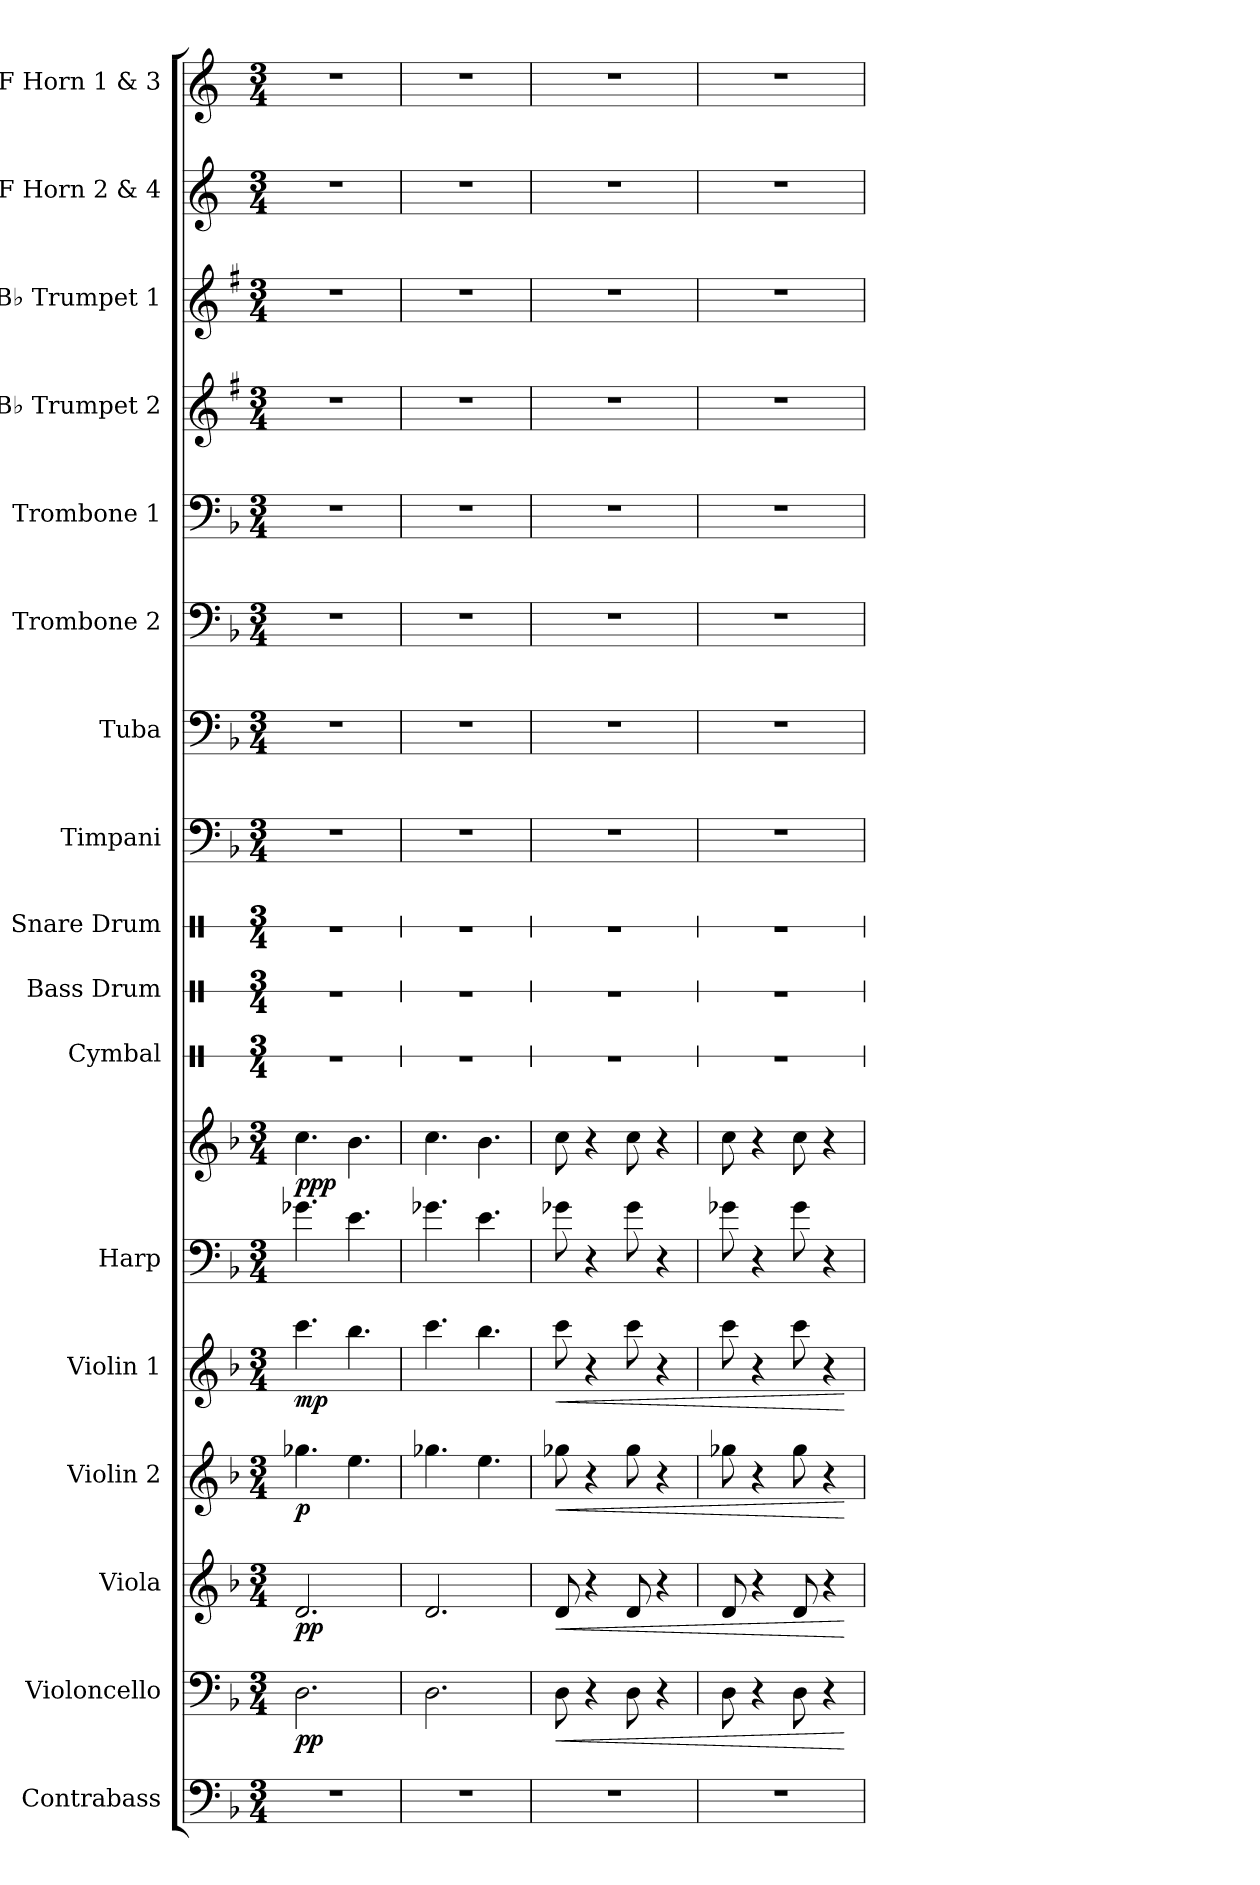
**kern	**kern	**dynam	**kern	**dynam	**kern	**dynam	**kern	**dynam	**kern	**kern	**dynam	**kern	**kern	**kern	**kern	**kern	**kern	**kern	**kern	**kern	**kern	**kern
*part17	*part16	*part16	*part15	*part15	*part14	*part14	*part13	*part13	*part12	*part12	*part12	*part11	*part10	*part9	*part8	*part7	*part6	*part5	*part4	*part3	*part2	*part1
*staff18	*staff17	*staff17	*staff16	*staff16	*staff15	*staff15	*staff14	*staff14	*staff13	*staff12	*staff12/13	*staff11	*staff10	*staff9	*staff8	*staff7	*staff6	*staff5	*staff4	*staff3	*staff2	*staff1
*I"Contrabass	*I"Violoncello	*	*I"Viola	*	*I"Violin 2	*	*I"Violin 1	*	*I"Harp	*	*	*I"Cymbal	*I"Bass Drum	*I"Snare Drum	*I"Timpani	*I"Tuba	*I"Trombone 2	*I"Trombone 1	*I"B♭ Trumpet 2	*I"B♭ Trumpet 1	*I"F Horn 2 &amp; 4	*I"F Horn 1 &amp; 3
*I'Cb.	*I'Vc.	*	*I'Vla.	*	*I'Vln. 2	*	*I'Vln. 1	*	*I'Hrp.	*	*	*I'Cym.	*I'B. Dr.	*I'Sn. Dr.	*I'Timp.	*I'Tba.	*I'Tbn. 2	*I'Tbn. 1	*I'B♭ Tpt. 2	*I'B♭ Tpt. 1	*I'F Hn. 2 4	*I'F Hn. 1 3
*	*	*	*	*	*	*	*	*	*	*	*	*stria1	*stria1	*stria1	*	*	*	*	*	*	*	*
*clefF4	*clefF4	*	*clefG2	*	*clefG2	*	*clefG2	*	*clefF4	*clefG2	*	*clefX	*clefX	*clefX	*clefF4	*clefF4	*clefF4	*clefF4	*clefG2	*clefG2	*clefG2	*clefG2
*ITrd7c12	*	*	*	*	*	*	*	*	*	*	*	*	*	*	*	*	*	*	*ITrd1c2	*ITrd1c2	*ITrd4c7	*ITrd4c7
*k[b-]	*k[b-]	*	*k[b-]	*	*k[b-]	*	*k[b-]	*	*k[b-]	*k[b-]	*	*k[]	*k[]	*k[]	*k[b-]	*k[b-]	*k[b-]	*k[b-]	*k[b-]	*k[b-]	*k[b-]	*k[b-]
*M3/4	*M3/4	*	*M3/4	*	*M3/4	*	*M3/4	*	*M3/4	*M3/4	*	*M3/4	*M3/4	*M3/4	*M3/4	*M3/4	*M3/4	*M3/4	*M3/4	*M3/4	*M3/4	*M3/4
*MM70	*MM70	*	*MM70	*	*MM70	*	*MM70	*	*MM70	*MM70	*	*MM70	*MM70	*MM70	*MM70	*MM70	*MM70	*MM70	*MM70	*MM70	*MM70	*MM70
=1	=1	=1	=1	=1	=1	=1	=1	=1	=1	=1	=1	=1	=1	=1	=1	=1	=1	=1	=1	=1	=1	=1
!	!	!LO:DY:b	!	!LO:DY:b	!	!LO:DY:b	!	!LO:DY:b	!	!	!LO:DY:b	!	!	!	!	!	!	!	!	!	!	!
2.r	2.D\	pp	2.d/	pp	4.gg-X\	p	4.ccc\	mp	4.g-X\	4.cc\	ppp	2.r	2.r	2.r	2.r	2.r	2.r	2.r	2.r	2.r	2.r	2.r
.	.	.	.	.	4.ee\	.	4.bb-\	.	4.e\	4.b-\	.	.	.	.	.	.	.	.	.	.	.	.
=2	=2	=2	=2	=2	=2	=2	=2	=2	=2	=2	=2	=2	=2	=2	=2	=2	=2	=2	=2	=2	=2	=2
2.r	2.D\	.	2.d/	.	4.gg-X\	.	4.ccc\	.	4.g-X\	4.cc\	.	2.r	2.r	2.r	2.r	2.r	2.r	2.r	2.r	2.r	2.r	2.r
.	.	.	.	.	4.ee\	.	4.bb-\	.	4.e\	4.b-\	.	.	.	.	.	.	.	.	.	.	.	.
=3	=3	=3	=3	=3	=3	=3	=3	=3	=3	=3	=3	=3	=3	=3	=3	=3	=3	=3	=3	=3	=3	=3
!	!	!LO:HP:b	!	!LO:HP:b	!	!LO:HP:b	!	!LO:HP:b	!	!	!	!	!	!	!	!	!	!	!	!	!	!
2.r	8D\	<	8d/	<	8gg-X\	<	8ccc\	<	8g-X\	8cc\	.	2.r	2.r	2.r	2.r	2.r	2.r	2.r	2.r	2.r	2.r	2.r
.	4r	.	4r	.	4r	.	4r	.	4r	4r	.	.	.	.	.	.	.	.	.	.	.	.
.	8D\	.	8d/	.	8gg-\	.	8ccc\	.	8g-\	8cc\	.	.	.	.	.	.	.	.	.	.	.	.
.	4r	.	4r	.	4r	.	4r	.	4r	4r	.	.	.	.	.	.	.	.	.	.	.	.
=4	=4	=4	=4	=4	=4	=4	=4	=4	=4	=4	=4	=4	=4	=4	=4	=4	=4	=4	=4	=4	=4	=4
2.r	8D\	.	8d/	.	8gg-X\	.	8ccc\	.	8g-X\	8cc\	.	2.r	2.r	2.r	2.r	2.r	2.r	2.r	2.r	2.r	2.r	2.r
.	4r	.	4r	.	4r	.	4r	.	4r	4r	.	.	.	.	.	.	.	.	.	.	.	.
.	8D\	.	8d/	.	8gg-\	.	8ccc\	.	8g-\	8cc\	.	.	.	.	.	.	.	.	.	.	.	.
.	4r	.	4r	.	4r	.	4r	.	4r	4r	.	.	.	.	.	.	.	.	.	.	.	.
.	.	[	.	[	.	[	.	[	.	.	.	.	.	.	.	.	.	.	.	.	.	.
=	=	=	=	=	=	=	=	=	=	=	=	=	=	=	=	=	=	=	=	=	=	=
*-	*-	*-	*-	*-	*-	*-	*-	*-	*-	*-	*-	*-	*-	*-	*-	*-	*-	*-	*-	*-	*-	*-
